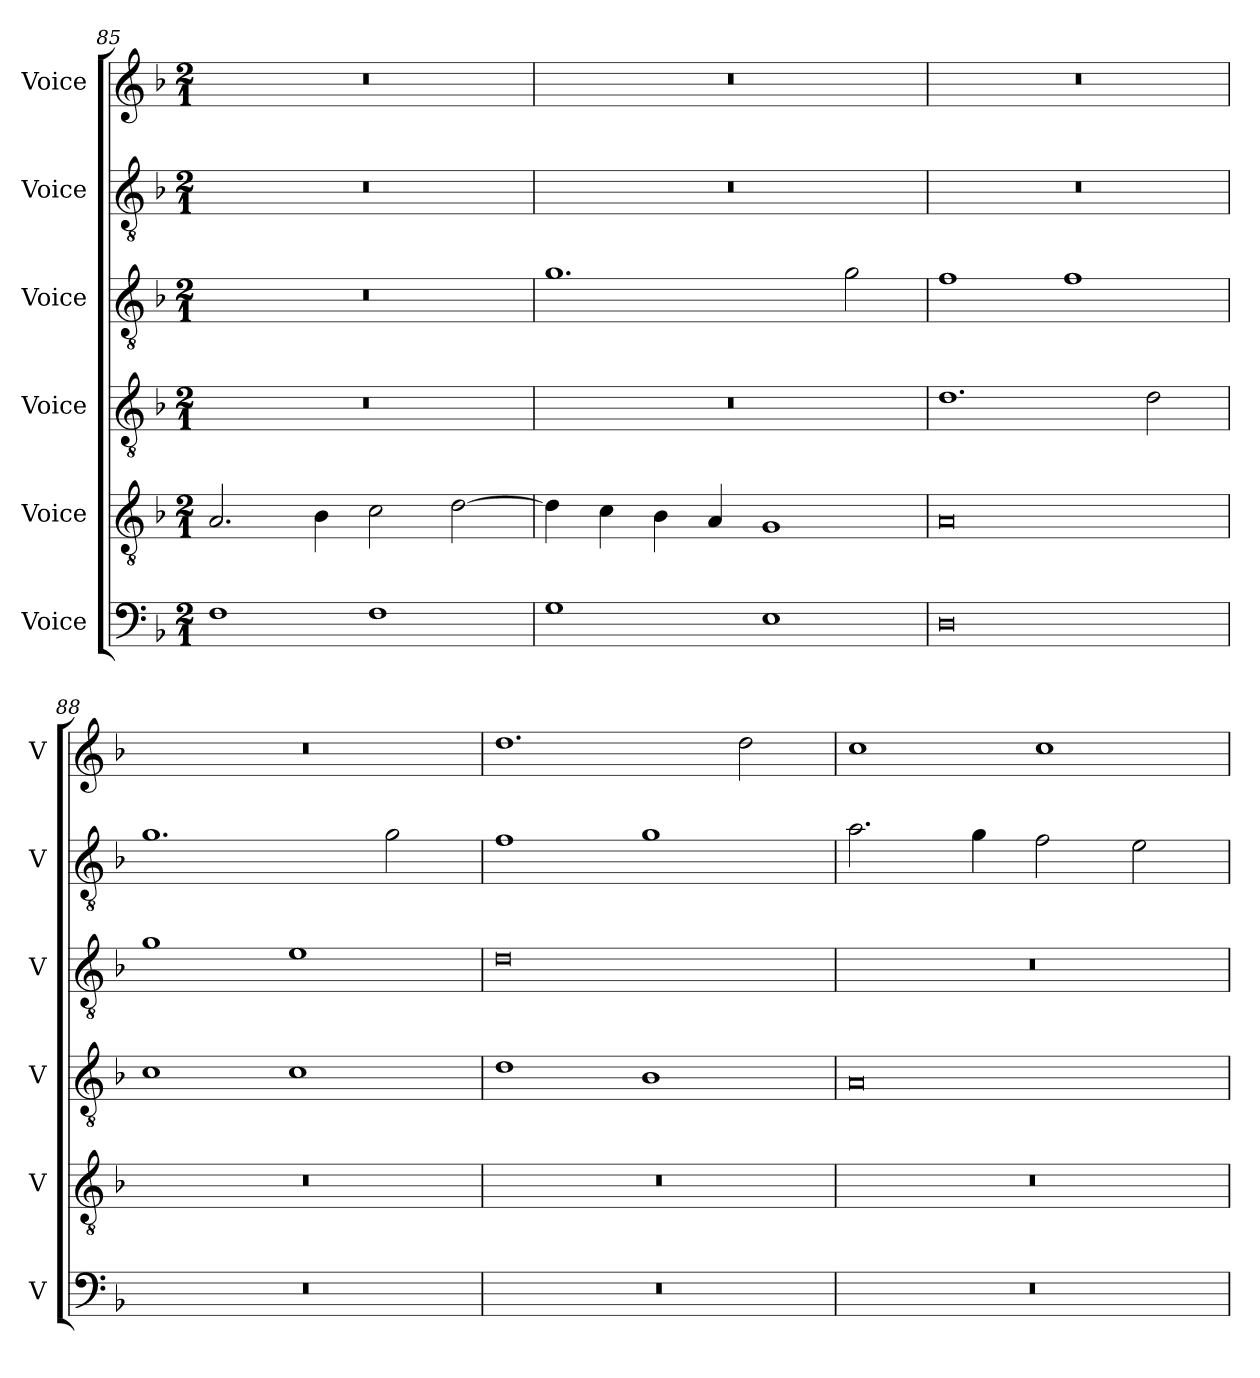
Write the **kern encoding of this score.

**kern	**kern	**kern	**kern	**kern	**kern
*part6	*part5	*part4	*part3	*part2	*part1
*staff6	*staff5	*staff4	*staff3	*staff2	*staff1
*I"Voice	*I"Voice	*I"Voice	*I"Voice	*I"Voice	*I"Voice
*I'V	*I'V	*I'V	*I'V	*I'V	*I'V
*clefF4	*clefGv2	*clefGv2	*clefGv2	*clefGv2	*clefG2
*k[b-]	*k[b-]	*k[b-]	*k[b-]	*k[b-]	*k[b-]
*M2/1	*M2/1	*M2/1	*M2/1	*M2/1	*M2/1
=85	=85	=85	=85	=85	=85
1F	2.A/	0r	0r	0r	0r
.	4B-\	.	.	.	.
1F	2c\	.	.	.	.
.	[2d\	.	.	.	.
=86	=86	=86	=86	=86	=86
1G	4d\]	0r	1.g	0r	0r
.	4c\	.	.	.	.
.	4B-\	.	.	.	.
.	4A/	.	.	.	.
1E	1G	.	.	.	.
.	.	.	2g\	.	.
=87	=87	=87	=87	=87	=87
0D	0A	1.d	1f	0r	0r
.	.	.	1f	.	.
.	.	2d\	.	.	.
!!LO:LB:g=z
=88	=88	=88	=88	=88	=88
0r	0r	1c	1g	1.g	0r
.	.	1c	1e	.	.
.	.	.	.	2g\	.
=89	=89	=89	=89	=89	=89
0r	0r	1d	0d	1f	1.dd
.	.	1B-	.	1g	.
.	.	.	.	.	2dd\
=90	=90	=90	=90	=90	=90
0r	0r	0A	0r	2.a\	1cc
.	.	.	.	4g\	.
.	.	.	.	2f\	1cc
.	.	.	.	2e\	.
=	=	=	=	=	=
*-	*-	*-	*-	*-	*-
